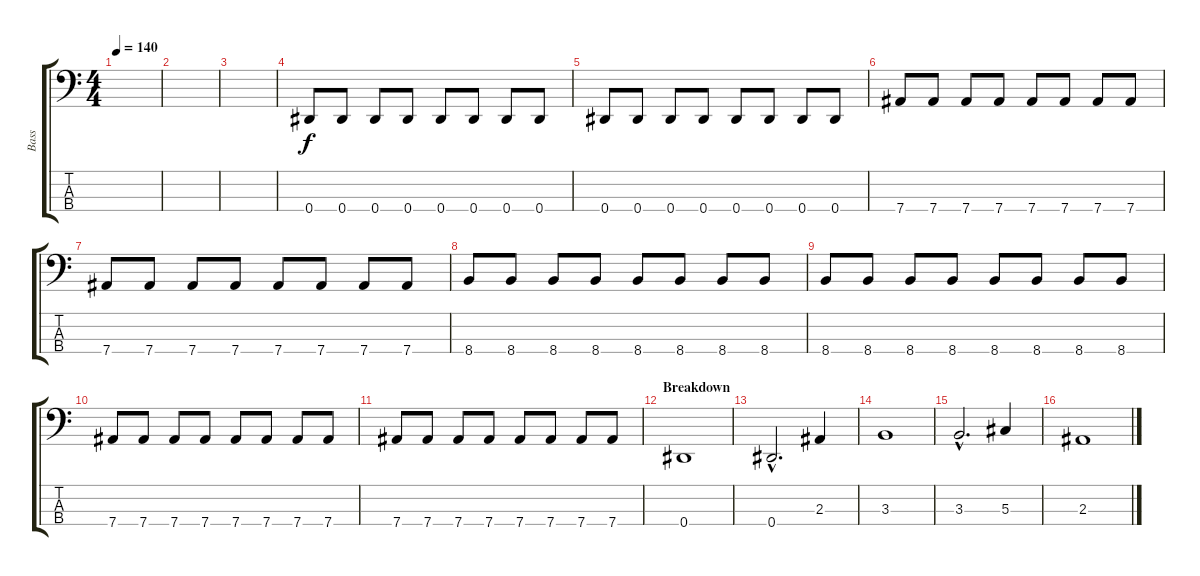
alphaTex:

\track ("Bass" "Bass") {instrument electricbassfinger}
\staff {score tabs}
\tuning (Gb2 Db2 Ab1 Eb1) {hide}
\ts (4 4)
\tempo 140
\clef f4
\ks c
|
|
|
0.4.8{volume 16} 0.4.8 0.4.8 0.4.8 0.4.8 0.4.8 0.4.8 0.4.8 |
0.4.8 0.4.8 0.4.8 0.4.8 0.4.8 0.4.8 0.4.8 0.4.8 |
7.4.8 7.4.8 7.4.8 7.4.8 7.4.8 7.4.8 7.4.8 7.4.8 |
7.4.8 7.4.8 7.4.8 7.4.8 7.4.8 7.4.8 7.4.8 7.4.8 |
8.4.8 8.4.8 8.4.8 8.4.8 8.4.8 8.4.8 8.4.8 8.4.8 |
8.4.8 8.4.8 8.4.8 8.4.8 8.4.8 8.4.8 8.4.8 8.4.8 |
7.4.8 7.4.8 7.4.8 7.4.8 7.4.8 7.4.8 7.4.8 7.4.8 |
7.4.8 7.4.8 7.4.8 7.4.8 7.4.8 7.4.8 7.4.8 7.4.8 |
\section ("" "Breakdown")
0.4.1 |
0.4{hac}.2{d} 2.3.4 |
3.3.1 |
3.3{hac}.2{d} 5.3.4 |
2.3.1
